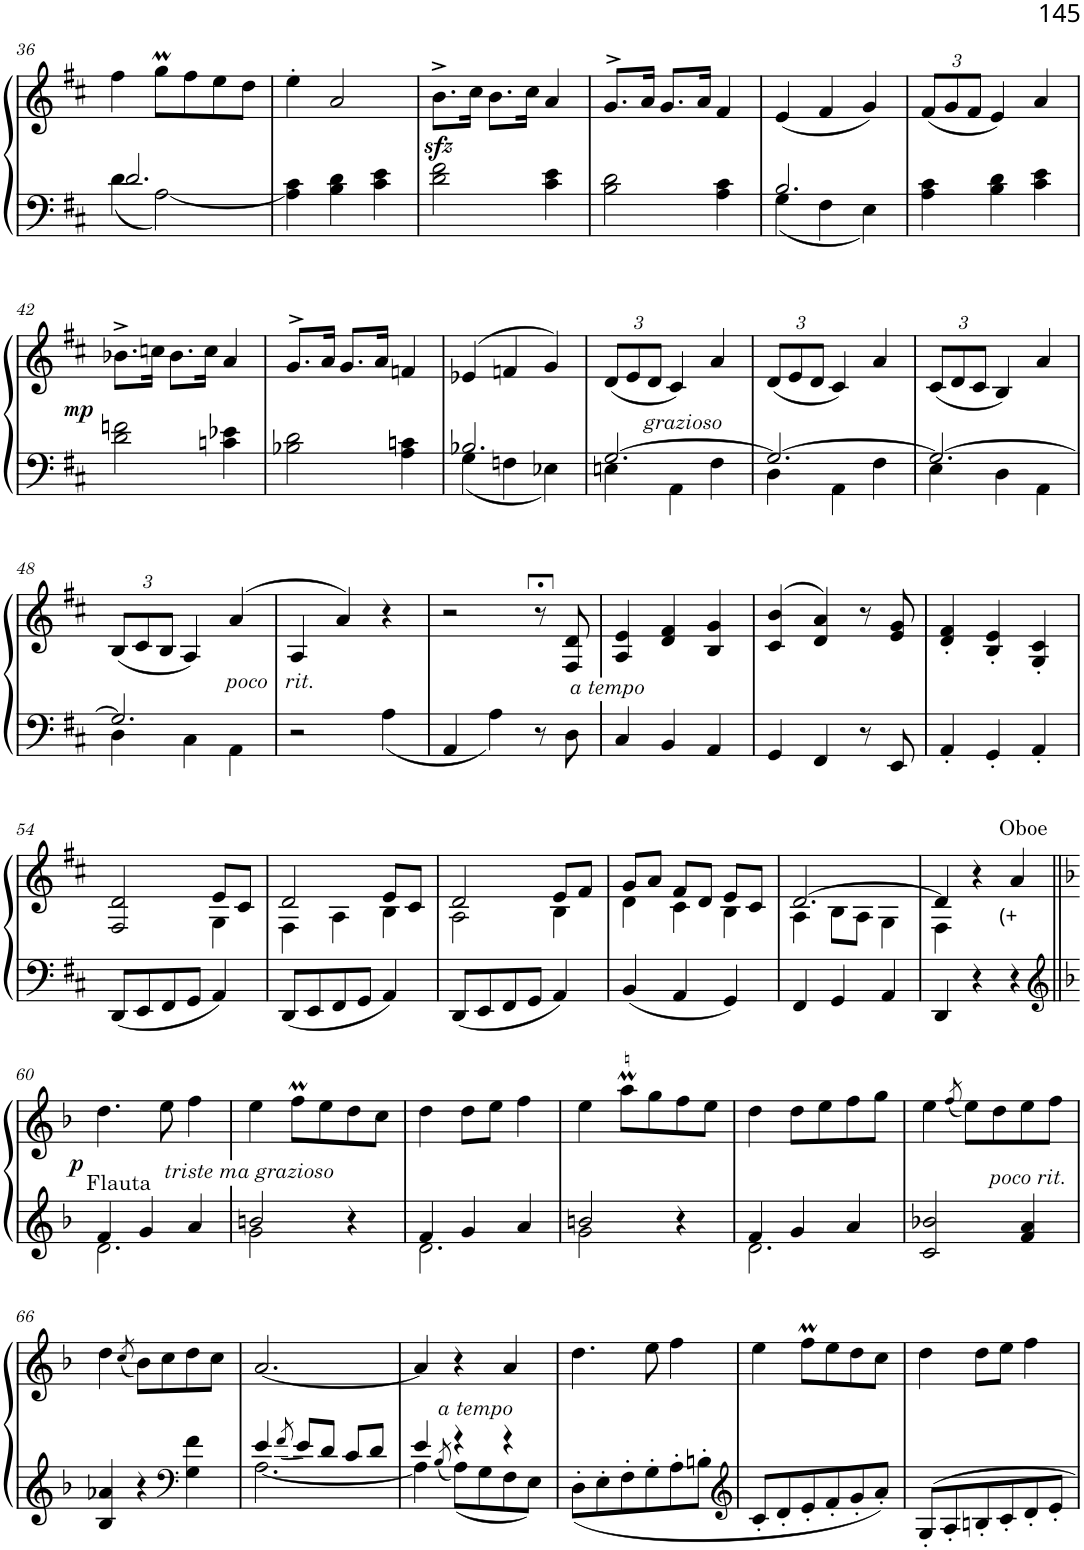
**kern	**kern	**dynam
*part1	*part1	*part1
*staff2	*staff1	*staff1/2
*I"Piano	*	*
*I'Piano	*	*
!!LO:PB:g=z
*clefF4	*clefG2	*
*k[f#c#]	*k[f#c#]	*
*M3/4	*M3/4	*
=36	=36	=36
*^	*	*
2.d/	4d\	4ff#\	.
.	[2A\	8gg>\L	.
.	.	8ff#\	.
.	.	8ee\	.
.	.	8dd\J	.
=37	=37	=37	=37
2.ryy	4A\] 4c#\	4ee'>\	.
.	4B\ 4d\	2a/	.
.	4c#\ 4e\	.	.
*v	*v	*	*
=38	=38	=38
2d\zz> 2f#\zz>	8.b^>\L	.
.	16cc#\Jk	.
.	8.b\L	.
.	16cc#\Jk	.
4c#\ 4e\	4a/	.
=39	=39	=39
2B\ 2d\	8.g^>/L	.
.	16a/Jk	.
.	8.g/L	.
.	16a/Jk	.
4A\ 4c#\	4f#/	.
=40	=40	=40
*^	*	*
2.B/	4G\	(<4e/	.
.	4F#\	4f#/	.
.	4E\	4g/)	.
*v	*v	*	*
=41	=41	=41
*	*Xbrackettup	*
4A\ 4c#\	(<12f#/L	.
.	12g/	.
.	12f#/J	.
4B\ 4d\	4e/)	.
4c#\ 4e\	4a/	.
!!LO:LB:g=z
=42	=42	=42
!	!	!LO:DY:b
2d\ 2fn\	8.b-X^>\L	mp
.	16ccn\Jk	.
.	8.b-\L	.
.	16cc\Jk	.
4cn\ 4e-X\	4a/	.
=43	=43	=43
2B-X\ 2d\	8.g^>/L	.
.	16a/Jk	.
.	8.g/L	.
.	16a/Jk	.
4A\ 4cn\	4fn/	.
=44	=44	=44
*^	*	*
2.B-X/	4G\	(>4e-X/	.
.	4Fn\	4fn/	.
.	4E-X\	4g/)	.
=45	=45	=45	=45
[2.G/	4En\	(<12d/L	.
.	.	12e/	.
!	!	!LO:TX:b:i:t=grazioso	!
.	.	12d/J	.
.	4AA\	4c#/)	.
.	4F#\	4a/	.
=46	=46	=46	=46
2.G/_	4D\	(<12d/L	.
.	.	12e/	.
.	.	12d/J	.
.	4AA\	4c#/)	.
.	4F#\	4a/	.
=47	=47	=47	=47
2.G/_	4E\	(<12c#/L	.
.	.	12d/	.
.	.	12c#/J	.
.	4D\	4B/)	.
.	4AA\	4a/	.
!!LO:LB:g=z
=48	=48	=48	=48
2.G/]	4D\	(<12B/L	.
.	.	12c#/	.
.	.	12B/J	.
.	4C#\	4A/)	.
!	!	!LO:TX:b:i:t=poco   rit.	!
.	4AA\	(>4a/	.
*v	*v	*	*
=49	=49	=49
2r	4A/	.
.	4a/)	.
4A\	4r	.
=50	=50	=50
4AA/	2r	.
4A\	.	.
8r	8r;<	.
!	!LO:TX:b:i:t=a tempo	!
8D\	8F#/ 8d/	.
=51	=51	=51
4C#/	4A/ 4e/	.
4BB/	4d/ 4f#/	.
4AA/	4B/ 4g/	.
=52	=52	=52
4GG/	(>4c#/ 4b/	.
4FF#/	4d/ 4a/)	.
8r	8r	.
8EE/	8e/ 8g/	.
=53	=53	=53
4AA'</	4d/'< 4f#/'<	.
4GG'</	4B/'< 4e/'<	.
4AA'</	4G/'< 4c#/'<	.
!!LO:LB:g=z
=54	=54	=54
*	*^	*
8DD/L	2F#/ 2d/	2ryy	.
8EE/	.	.	.
8FF#/	.	.	.
8GG/J	.	.	.
4AA/	8e/L	4G\	.
.	8c#/J	.	.
=55	=55	=55	=55
8DD/L	2d/	4F#\	.
8EE/	.	.	.
8FF#/	.	4A\	.
8GG/J	.	.	.
4AA/	8e/L	4B\	.
.	8c#/J	.	.
=56	=56	=56	=56
8DD/L	2d/	2A\	.
8EE/	.	.	.
8FF#/	.	.	.
8GG/J	.	.	.
4AA/	8e/L	4B\	.
.	8f#/J	.	.
=57	=57	=57	=57
4BB/	8g/L	4d\	.
.	8a/J	.	.
4AA/	8f#/L	4c#\	.
.	8d/J	.	.
4GG/	8e/L	4B\	.
.	8c#/J	.	.
=58	=58	=58	=58
4FF#/	[>2.d/	4A\	.
4GG/	.	8B\L	.
.	.	8A\J	.
4AA/	.	4G\	.
=59	=59	=59	=59
4DD/	4d/]	4F#\	.
4r	4r	2ryy	.
!	!LO:TX:a:t=Oboe	!	!
!LO:TX:a:t=(+	!	!	!
4r	4a/	.	.
*	*v	*v	*
!!LO:LB:g=z
=60||	=60||	=60||
*clefG2	*	*
*k[b-]	*k[b-]	*
*^	*	*
!LO:TX:a:t=Flauta	!	!	!
!	!	!	!LO:DY:a=2
4f/	2.d\	4.dd\	p
4g/	.	.	.
!	!	!LO:TX:b:i:t=triste ma grazioso	!
.	.	8ee\	.
4a/	.	4ff\	.
=61	=61	=61	=61
2bn/	2g\	4ee\	.
.	.	8ff>\L	.
.	.	8ee\	.
4r	4ryy	8dd\	.
.	.	8cc\J	.
=62	=62	=62	=62
4f/	2.d\	4dd\	.
4g/	.	8dd\L	.
.	.	8ee\J	.
4a/	.	4ff\	.
=63	=63	=63	=63
2bn/	2g\	4ee\	.
.	.	8aaM\L	.
.	.	8gg\	.
4r	4ryy	8ff\	.
.	.	8ee\J	.
=64	=64	=64	=64
4f/	2.d\	4dd\	.
4g/	.	8dd\L	.
.	.	8ee\	.
4a/	.	8ff\	.
.	.	8gg\J	.
*v	*v	*	*
=65	=65	=65
2c/ 2b-X/	4ee\	.
.	(8qff/	.
.	8ee\L)	.
!	!LO:TX:b:i:t=poco rit.	!
.	8dd\	.
4f/ 4a/	8ee\	.
.	8ff\J	.
!!LO:LB:g=z
=66	=66	=66
4B-/ 4a-X/	4dd\	.
.	(8qcc/	.
4r	8b-\L)	.
.	8cc\	.
*clefF4	*	*
4G\ 4f\	8dd\	.
.	8cc\J	.
=67	=67	=67
*^	*	*
4e/	[2.A\	[2.a/	.
8qf/	.	.	.
8e/L	.	.	.
8d/J	.	.	.
8c/L	.	.	.
8d/J	.	.	.
=68	=68	=68	=68
4e/	4A\]	4a/]	.
.	8qB-/	.	.
!	!	!LO:TX:b:i:t=a tempo	!
4r	8A\L	4r	.
.	8G\	.	.
4r	8F\	4a/	.
.	8E\J	.	.
*v	*v	*	*
=69	=69	=69
8D'>\L	4.dd\	.
8E'>\	.	.
8F'>\	.	.
8G'>\	8ee\	.
8A'>\	4ff\	.
8Bn'>\J	.	.
=70	=70	=70
*clefG2	*	*
8c'</L	4ee\	.
8d'</	.	.
8e'</	8ff>\L	.
8f'</	8ee\	.
8g'</	8dd\	.
8a'</J	8cc\J	.
=71	=71	=71
8G'</L	4dd\	.
8A'</	.	.
8Bn'</	8dd\L	.
8c'</	8ee\J	.
8d'</	4ff\	.
8e'</J	.	.
=	=	=
*-	*-	*-
